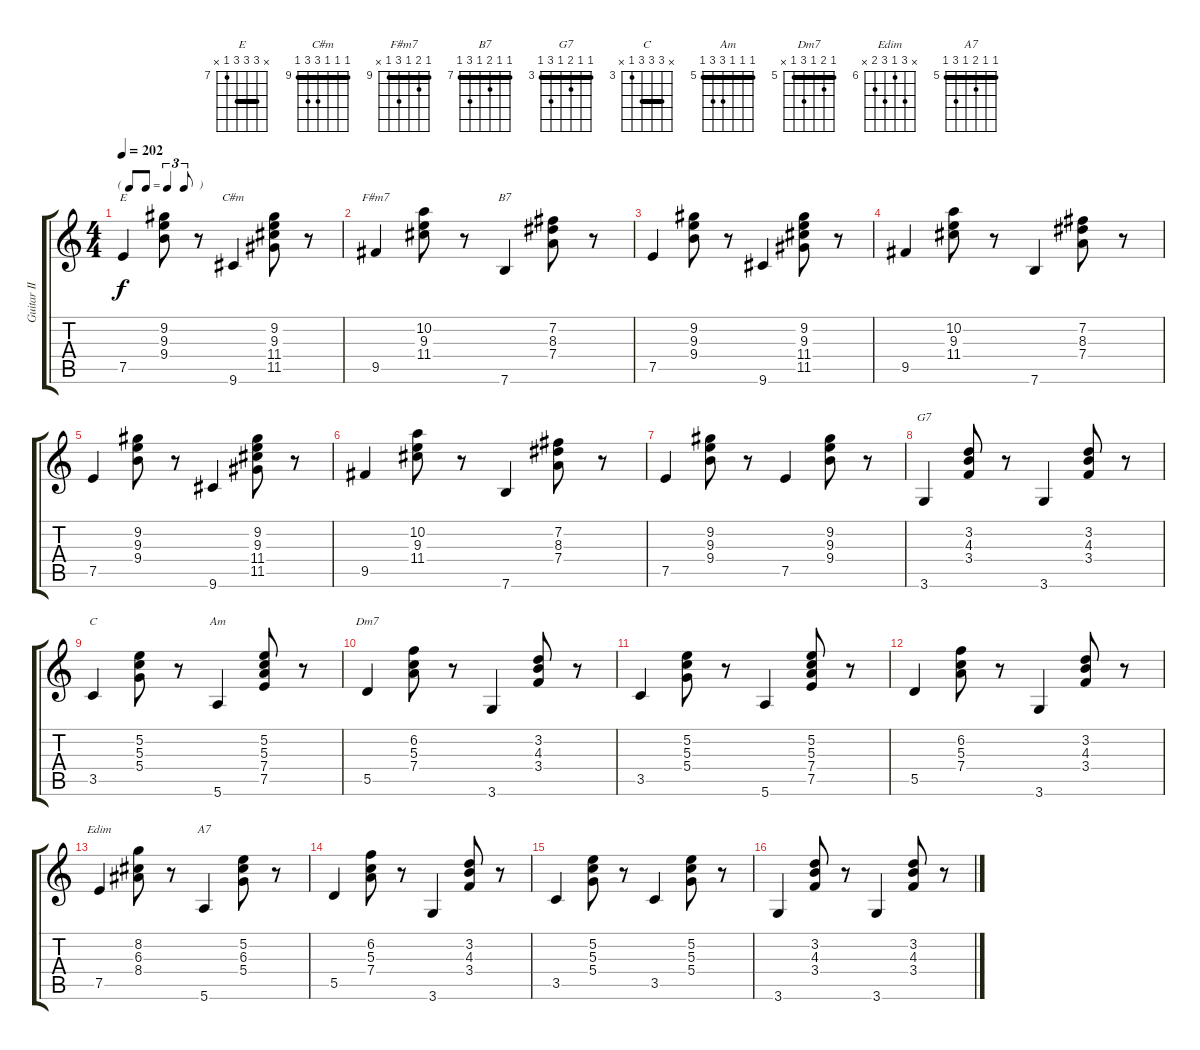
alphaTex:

\track ("Guitar II" "Guitar II") {instrument acousticguitarnylon}
\staff {score tabs}
\tuning (E4 B3 G3 D3 A2 E2) {hide}
\chord ("E" x 9 9 9 7 x) {firstfret 7 barre 9}
\chord ("C#m" 9 9 9 11 11 9) {firstfret 9 barre 9}
\chord ("F#m7" 9 10 9 11 9 x) {firstfret 9 barre 9}
\chord ("B7" 7 7 8 7 9 7) {firstfret 7 barre 7}
\chord ("G7" 3 3 4 3 5 3) {firstfret 3 barre 3}
\chord ("C" x 5 5 5 3 x) {firstfret 3 barre 5}
\chord ("Am" 5 5 5 7 7 5) {firstfret 5 barre 5}
\chord ("Dm7" 5 6 5 7 5 x) {firstfret 5 barre 5}
\chord ("Edim" x 8 6 8 7 x) {firstfret 6}
\chord ("A7" 5 5 6 5 7 5) {firstfret 5 barre 5}
\ts (4 4)
\tf triplet8th
\tempo 202
\clef g2
\ks c
7.5.4{ch "E" dy f} (9.2 9.3 9.4).8 r.8 9.6.4{ch "C#m"} (9.2 9.3 11.4 11.5).8 r.8 |
9.5.4{ch "F#m7"} (10.2 9.3 11.4).8 r.8 7.6.4{ch "B7"} (7.2 8.3 7.4).8 r.8 |
7.5.4 (9.2 9.3 9.4).8 r.8 9.6.4 (9.2 9.3 11.4 11.5).8 r.8 |
9.5.4 (10.2 9.3 11.4).8 r.8 7.6.4 (7.2 8.3 7.4).8 r.8 |
7.5.4 (9.2 9.3 9.4).8 r.8 9.6.4 (9.2 9.3 11.4 11.5).8 r.8 |
9.5.4 (10.2 9.3 11.4).8 r.8 7.6.4 (7.2 8.3 7.4).8 r.8 |
7.5.4 (9.2 9.3 9.4).8 r.8 7.5.4 (9.2 9.3 9.4).8 r.8 |
3.6.4{ch "G7"} (3.2 4.3 3.4).8 r.8 3.6.4 (3.2 4.3 3.4).8 r.8 |
3.5.4{ch "C"} (5.2 5.3 5.4).8 r.8 5.6.4{ch "Am"} (5.2 5.3 7.4 7.5).8 r.8 |
5.5.4{ch "Dm7"} (6.2 5.3 7.4).8 r.8 3.6.4 (3.2 4.3 3.4).8 r.8 |
3.5.4 (5.2 5.3 5.4).8 r.8 5.6.4 (5.2 5.3 7.4 7.5).8 r.8 |
5.5.4 (6.2 5.3 7.4).8 r.8 3.6.4 (3.2 4.3 3.4).8 r.8 |
7.5.4{ch "Edim"} (8.2 6.3 8.4).8 r.8 5.6.4{ch "A7"} (5.2 6.3 5.4).8 r.8 |
5.5.4 (6.2 5.3 7.4).8 r.8 3.6.4 (3.2 4.3 3.4).8 r.8 |
3.5.4 (5.2 5.3 5.4).8 r.8 3.5.4 (5.2 5.3 5.4).8 r.8 |
3.6.4 (3.2 4.3 3.4).8 r.8 3.6.4 (3.2 4.3 3.4).8 r.8
